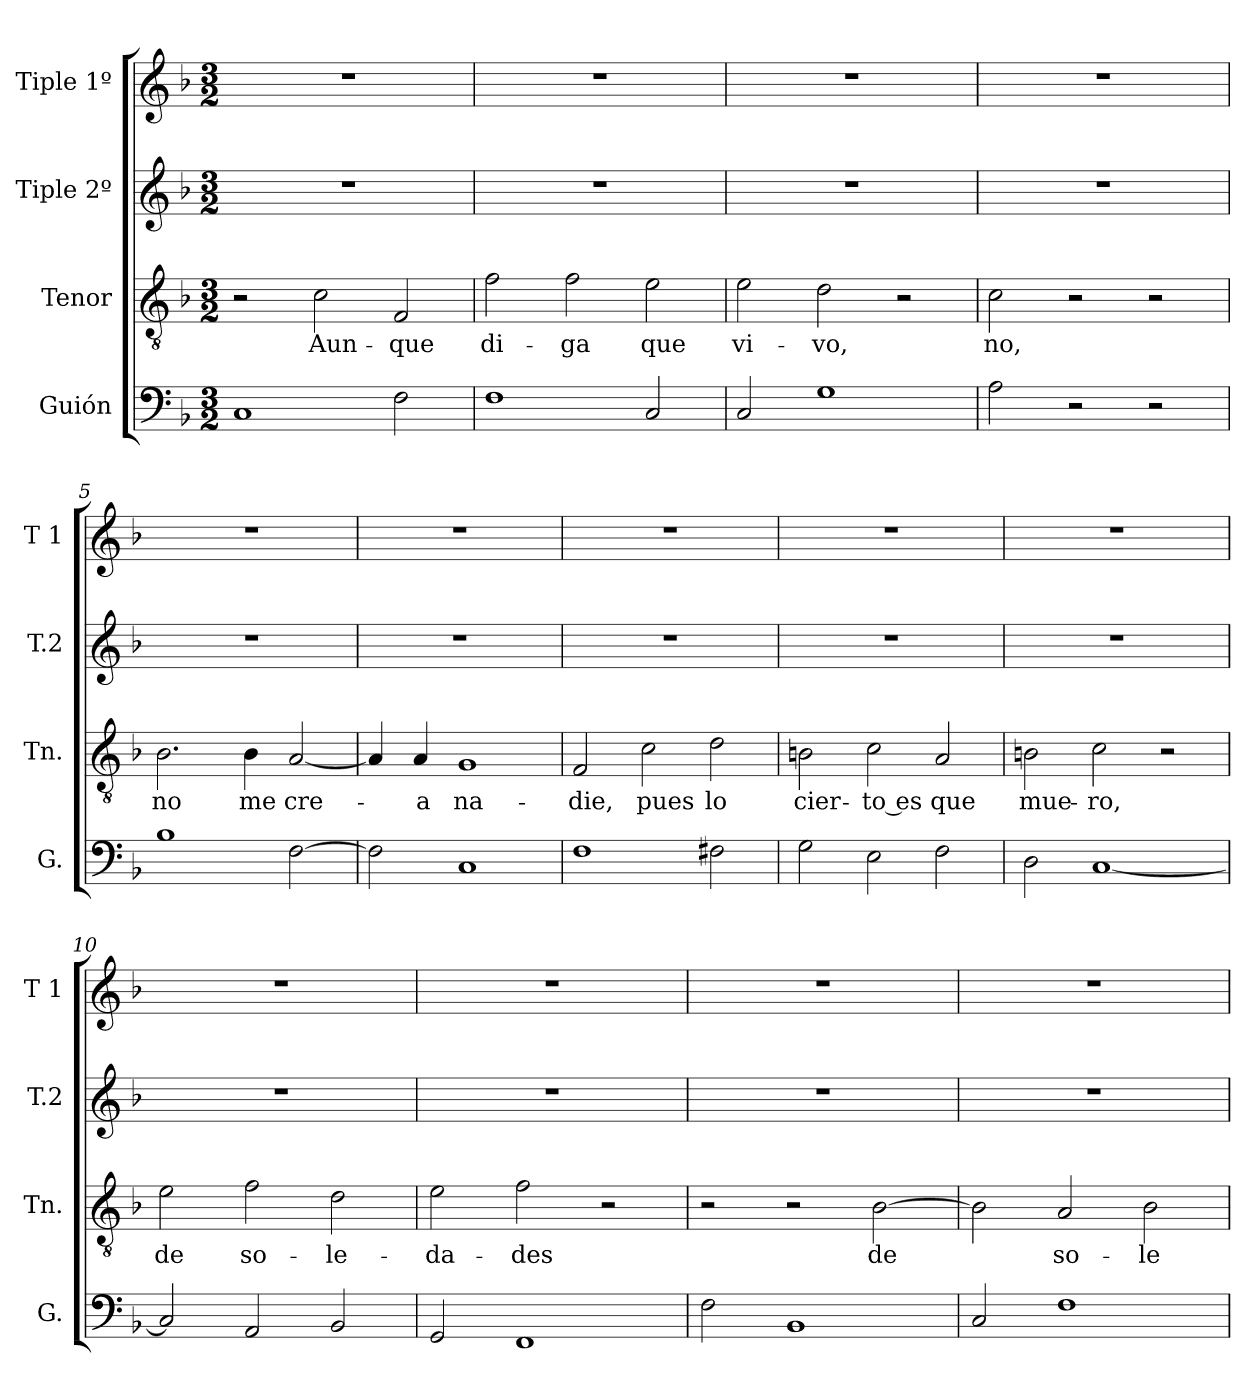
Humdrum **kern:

**kern	**kern	**text	**kern	**kern
*part4	*part3	*part3	*part2	*part1
*staff4	*staff3	*staff3	*staff2	*staff1
*I"Guión	*I"Tenor	*	*I"Tiple 2º	*I"Tiple 1º
*I'G.	*I'Tn.	*	*I'T.2	*I'T 1
*clefF4	*clefGv2	*	*clefG2	*clefG2
*k[b-]	*k[b-]	*	*k[b-]	*k[b-]
*M3/2	*M3/2	*	*M3/2	*M3/2
=1	=1	=1	=1	=1
1C	2r	.	1.r	1.r
.	2c	-Aun-	.	.
2F	2F	-que	.	.
=2	=2	=2	=2	=2
1F	2f	di-	1.r	1.r
.	2f	-ga	.	.
2C	2e	que	.	.
=3	=3	=3	=3	=3
2C	2e	vi-	1.r	1.r
1G	2d	-vo,	.	.
.	2r	.	.	.
=4	=4	=4	=4	=4
2A	2c	no,	1.r	1.r
2r	2r	.	.	.
2r	2r	.	.	.
=5	=5	=5	=5	=5
1B-	2.B-	no	1.r	1.r
.	4B-	me	.	.
[2F	[2A	cre-	.	.
=6	=6	=6	=6	=6
2F]	4A]	.	1.r	1.r
.	4A	-a	.	.
1C	1G	na-	.	.
=7	=7	=7	=7	=7
1F	2F	-die,	1.r	1.r
.	2c	pues	.	.
2F#X	2d	lo	.	.
=8	=8	=8	=8	=8
2G	2Bn	cier-	1.r	1.r
2E	2c	-to es	.	.
2F	2A	que	.	.
=9	=9	=9	=9	=9
2D	2Bn	mue-	1.r	1.r
[1C	2c	-ro,	.	.
.	2r	.	.	.
=10	=10	=10	=10	=10
2C]	2e	de	1.r	1.r
2AA	2f	so-	.	.
2BB-	2d	-le-	.	.
=11	=11	=11	=11	=11
2GG	2e	-da-	1.r	1.r
1FF	2f	-des	.	.
.	2r	.	.	.
=12	=12	=12	=12	=12
2F	2r	.	1.r	1.r
1BB-	2r	.	.	.
.	[2B-	de	.	.
=13	=13	=13	=13	=13
2C	2B-]	.	1.r	1.r
1F	2A	so-	.	.
.	2B-	-le-	.	.
=	=	=	=	=
*-	*-	*-	*-	*-
